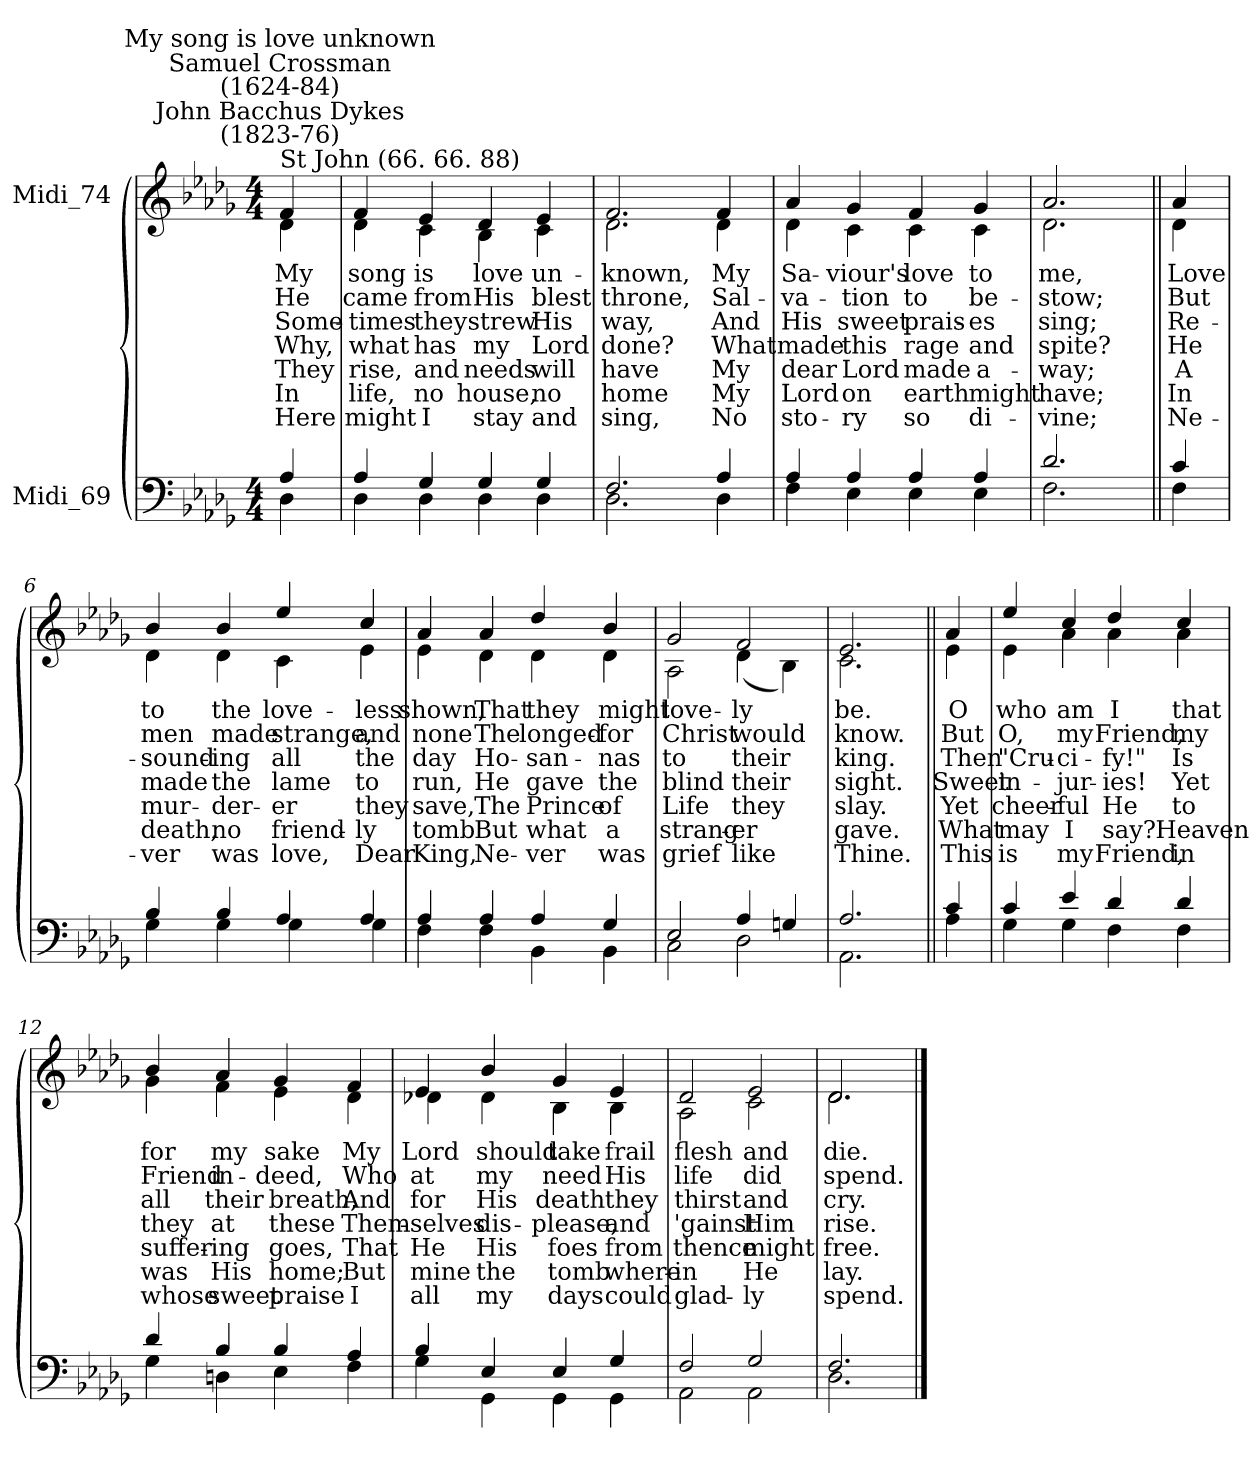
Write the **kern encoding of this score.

**kern	**kern	**text	**text	**text	**text	**text	**text	**text
*part2	*part1	*part1	*part1	*part1	*part1	*part1	*part1	*part1
*staff2	*staff1	*staff1	*staff1	*staff1	*staff1	*staff1	*staff1	*staff1
*I"Midi_69	*I"Midi_74	*	*	*	*	*	*	*
*clefF4	*clefG2	*	*	*	*	*	*	*
*k[b-e-a-d-g-]	*k[b-e-a-d-g-]	*	*	*	*	*	*	*
*D-:	*D-:	*	*	*	*	*	*	*
*M4/4	*M4/4	*	*	*	*	*	*	*
=	=	=	=	=	=	=	=	=
*^	*^	*	*	*	*	*	*	*
!	!	!LO:TX:a:t=St John (66. 66. 88)	!	!	!	!	!	!	!	!
!	!	!LO:TX:a:cj:t=John Bacchus Dykes\n(1823-76)	!	!	!	!	!	!	!	!
!	!	!LO:TX:a:cj:t=Samuel Crossman\n(1624-84)	!	!	!	!	!	!	!	!
!	!	!LO:TX:a:cj:t=My song is love unknown	!	!	!	!	!	!	!	!
!	!	!	!	!LO:LY:b	!LO:LY:b	!LO:LY:b	!LO:LY:b	!LO:LY:b	!LO:LY:b	!LO:LY:b
4A-/	4D-\	4f/	4d-\	My	He	Some-	-Why,	They	In	Here
=1	=1	=1	=1	=1	=1	=1	=1	=1	=1	=1
!	!	!	!	!LO:LY:b	!LO:LY:b	!LO:LY:b	!LO:LY:b	!LO:LY:b	!LO:LY:b	!LO:LY:b
4A-/	4D-\	4f/	4d-\	song	came	times	what	rise,	life,	might
!	!	!	!	!LO:LY:b	!LO:LY:b	!LO:LY:b	!LO:LY:b	!LO:LY:b	!LO:LY:b	!LO:LY:b
4G-/	4D-\	4e-/	4c\	is	from	they	has	and	no	I
!	!	!	!	!LO:LY:b	!LO:LY:b	!LO:LY:b	!LO:LY:b	!LO:LY:b	!LO:LY:b	!LO:LY:b
4G-/	4D-\	4d-/	4B-\	love	His	strew	my	needs	house,	stay
!	!	!	!	!LO:LY:b	!LO:LY:b	!LO:LY:b	!LO:LY:b	!LO:LY:b	!LO:LY:b	!LO:LY:b
4G-/	4D-\	4e-/	4c\	un-	-blest	His	Lord	will	no	and
=2	=2	=2	=2	=2	=2	=2	=2	=2	=2	=2
!	!	!	!	!LO:LY:b	!LO:LY:b	!LO:LY:b	!LO:LY:b	!LO:LY:b	!LO:LY:b	!LO:LY:b
2.F/	2.D-\	2.f/	2.d-\	known,	throne,	way,	done?	have	home	sing,
!	!	!	!	!LO:LY:b	!LO:LY:b	!LO:LY:b	!LO:LY:b	!LO:LY:b	!LO:LY:b	!LO:LY:b
4A-/	4D-\	4f/	4d-\	My	Sal-	-And	What	My	My	No
=3	=3	=3	=3	=3	=3	=3	=3	=3	=3	=3
!	!	!	!	!LO:LY:b	!LO:LY:b	!LO:LY:b	!LO:LY:b	!LO:LY:b	!LO:LY:b	!LO:LY:b
4A-/	4F\	4a-/	4d-\	Sa-	-va-	-His	made	dear	Lord	sto-
!	!	!	!	!LO:LY:b	!LO:LY:b	!LO:LY:b	!LO:LY:b	!LO:LY:b	!LO:LY:b	!LO:LY:b
4A-/	4E-\	4g-/	4c\	-viour's	tion	sweet	this	Lord	on	ry
!	!	!	!	!LO:LY:b	!LO:LY:b	!LO:LY:b	!LO:LY:b	!LO:LY:b	!LO:LY:b	!LO:LY:b
4A-/	4E-\	4f/	4c\	love	to	prais-	-rage	made	earth	so
!	!	!	!	!LO:LY:b	!LO:LY:b	!LO:LY:b	!LO:LY:b	!LO:LY:b	!LO:LY:b	!LO:LY:b
4A-/	4E-\	4g-/	4c\	to	be-	-es	and	a-	-might	di-
=4	=4	=4	=4	=4	=4	=4	=4	=4	=4	=4
!	!	!	!	!LO:LY:b	!LO:LY:b	!LO:LY:b	!LO:LY:b	!LO:LY:b	!LO:LY:b	!LO:LY:b
2.d-/	2.F\	2.a-/	2.d-\	-me,	stow;	sing;	spite?	way;	have;	vine;
=5||	=5||	=5||	=5||	=5||	=5||	=5||	=5||	=5||	=5||	=5||
!	!	!	!	!LO:LY:b	!LO:LY:b	!LO:LY:b	!LO:LY:b	!LO:LY:b	!LO:LY:b	!LO:LY:b
4c/	4F\	4a-/	4d-\	Love	But	Re-	-He	A	In	Ne-
!!LO:LB:g=z	!!
=6	=6	=6	=6	=6	=6	=6	=6	=6	=6	=6
!	!	!	!	!LO:LY:b	!LO:LY:b	!LO:LY:b	!LO:LY:b	!LO:LY:b	!LO:LY:b	!LO:LY:b
4B-/	4G-\	4b-/	4d-\	-to	men	sound-	-made	mur-	-death,	ver
!	!	!	!	!LO:LY:b	!LO:LY:b	!LO:LY:b	!LO:LY:b	!LO:LY:b	!LO:LY:b	!LO:LY:b
4B-/	4G-\	4b-/	4d-\	the	made	ing	the	der-	-no	was
!	!	!	!	!LO:LY:b	!LO:LY:b	!LO:LY:b	!LO:LY:b	!LO:LY:b	!LO:LY:b	!LO:LY:b
4A-/	4G-\	4ee-/	4c\	love-	-strange,	all	lame	er	friend-	-love,
!	!	!	!	!LO:LY:b	!LO:LY:b	!LO:LY:b	!LO:LY:b	!LO:LY:b	!LO:LY:b	!LO:LY:b
4A-/	4G-\	4cc/	4e-\	less	and	the	to	they	ly	Dear
=7	=7	=7	=7	=7	=7	=7	=7	=7	=7	=7
!	!	!	!	!LO:LY:b	!LO:LY:b	!LO:LY:b	!LO:LY:b	!LO:LY:b	!LO:LY:b	!LO:LY:b
4A-/	4F\	4a-/	4e-\	shown,	none	day	run,	save,	tomb	King,
!	!	!	!	!LO:LY:b	!LO:LY:b	!LO:LY:b	!LO:LY:b	!LO:LY:b	!LO:LY:b	!LO:LY:b
4A-/	4F\	4a-/	4d-\	That	The	Ho-	-He	The	But	Ne-
!	!	!	!	!LO:LY:b	!LO:LY:b	!LO:LY:b	!LO:LY:b	!LO:LY:b	!LO:LY:b	!LO:LY:b
4A-/	4BB-\	4dd-/	4d-\	-they	longed-	-san-	-gave	Prince	what	ver
!	!	!	!	!LO:LY:b	!LO:LY:b	!LO:LY:b	!LO:LY:b	!LO:LY:b	!LO:LY:b	!LO:LY:b
4G-/	4BB-\	4b-/	4d-\	might	for	nas	the	of	a	was
=8	=8	=8	=8	=8	=8	=8	=8	=8	=8	=8
!	!	!	!	!LO:LY:b	!LO:LY:b	!LO:LY:b	!LO:LY:b	!LO:LY:b	!LO:LY:b	!LO:LY:b
2E-/	2C\	2g-/	2A-\	love-	-Christ	to	blind	Life	strang-	-grief
!	!	!	!	!LO:LY:b	!LO:LY:b	!LO:LY:b	!LO:LY:b	!LO:LY:b	!LO:LY:b	!LO:LY:b
4A-/	2D-\	2f/	(<4d-\	ly	would	their	their	they	er	like
4Gn/	.	.	4B-\)	.	.	.	.	.	.	.
=9	=9	=9	=9	=9	=9	=9	=9	=9	=9	=9
!	!	!	!	!LO:LY:b	!LO:LY:b	!LO:LY:b	!LO:LY:b	!LO:LY:b	!LO:LY:b	!LO:LY:b
2.A-/	2.AA-\	2.e-/	2.c\	be.	know.	king.	sight.	slay.	gave.	Thine.
=10||	=10||	=10||	=10||	=10||	=10||	=10||	=10||	=10||	=10||	=10||
!	!	!	!	!LO:LY:b	!LO:LY:b	!LO:LY:b	!LO:LY:b	!LO:LY:b	!LO:LY:b	!LO:LY:b
4c/	4A-\	4a-/	4e-\	O	But	Then	Sweet	Yet	What	This
!!LO:LB:g=z	!!
=11	=11	=11	=11	=11	=11	=11	=11	=11	=11	=11
!	!	!	!	!LO:LY:b	!LO:LY:b	!LO:LY:b	!LO:LY:b	!LO:LY:b	!LO:LY:b	!LO:LY:b
4c/	4G-\	4ee-/	4e-\	who	O,	"Cru-	-in-	-cheer-	-may	is
!	!	!	!	!LO:LY:b	!LO:LY:b	!LO:LY:b	!LO:LY:b	!LO:LY:b	!LO:LY:b	!LO:LY:b
4e-/	4G-\	4cc/	4a-\	am	my	ci-	-jur-	-ful	I	my
!	!	!	!	!LO:LY:b	!LO:LY:b	!LO:LY:b	!LO:LY:b	!LO:LY:b	!LO:LY:b	!LO:LY:b
4d-/	4F\	4dd-/	4a-\	I	Friend,	fy!"	ies!	He	say?	Friend,
!	!	!	!	!LO:LY:b	!LO:LY:b	!LO:LY:b	!LO:LY:b	!LO:LY:b	!LO:LY:b	!LO:LY:b
4d-/	4F\	4cc/	4a-\	that	my	Is	Yet	to	Heaven	in
=12	=12	=12	=12	=12	=12	=12	=12	=12	=12	=12
!	!	!	!	!LO:LY:b	!LO:LY:b	!LO:LY:b	!LO:LY:b	!LO:LY:b	!LO:LY:b	!LO:LY:b
4d-/	4G-\	4b-/	4g-\	for	Friend	all	they	suffer-	-was	whose
!	!	!	!	!LO:LY:b	!LO:LY:b	!LO:LY:b	!LO:LY:b	!LO:LY:b	!LO:LY:b	!LO:LY:b
4B-/	4Dn\	4a-/	4f\	my	in-	-their	at	ing	His	sweet
!	!	!	!	!LO:LY:b	!LO:LY:b	!LO:LY:b	!LO:LY:b	!LO:LY:b	!LO:LY:b	!LO:LY:b
4B-/	4E-\	4g-/	4e-\	sake	deed,	breath,	these	goes,	home;	praise
!	!	!	!	!LO:LY:b	!LO:LY:b	!LO:LY:b	!LO:LY:b	!LO:LY:b	!LO:LY:b	!LO:LY:b
4A-/	4F\	4f/	4d-\	My	Who	And	Them-	-That	But	I
=13	=13	=13	=13	=13	=13	=13	=13	=13	=13	=13
!	!	!	!	!LO:LY:b	!LO:LY:b	!LO:LY:b	!LO:LY:b	!LO:LY:b	!LO:LY:b	!LO:LY:b
4B-/	4G-\	4e-/	4d-X\	Lord	at	for	selves	He	mine	all
!	!	!	!	!LO:LY:b	!LO:LY:b	!LO:LY:b	!LO:LY:b	!LO:LY:b	!LO:LY:b	!LO:LY:b
4E-/	4GG-\	4b-/	4d-\	should	my	His	dis-	-His	the	my
!	!	!	!	!LO:LY:b	!LO:LY:b	!LO:LY:b	!LO:LY:b	!LO:LY:b	!LO:LY:b	!LO:LY:b
4E-/	4GG-\	4g-/	4B-\	take	need	death	please,	foes	tomb	days
!	!	!	!	!LO:LY:b	!LO:LY:b	!LO:LY:b	!LO:LY:b	!LO:LY:b	!LO:LY:b	!LO:LY:b
4G-/	4GG-\	4e-/	4B-\	frail	His	they	and	from	where-	-could
=14	=14	=14	=14	=14	=14	=14	=14	=14	=14	=14
!	!	!	!	!LO:LY:b	!LO:LY:b	!LO:LY:b	!LO:LY:b	!LO:LY:b	!LO:LY:b	!LO:LY:b
2F/	2AA-\	2d-/	2A-\	flesh	life	thirst	'gainst	thence	in	glad-
!	!	!	!	!LO:LY:b	!LO:LY:b	!LO:LY:b	!LO:LY:b	!LO:LY:b	!LO:LY:b	!LO:LY:b
2G-/	2AA-\	2e-/	2c\	-and	did	and	Him	might	He	ly
=15	=15	=15	=15	=15	=15	=15	=15	=15	=15	=15
!	!	!	!	!LO:LY:b	!LO:LY:b	!LO:LY:b	!LO:LY:b	!LO:LY:b	!LO:LY:b	!LO:LY:b
2.F/	2.D-\	2.d-/	2.d-\	die.	spend.	cry.	rise.	free.	lay.	spend.
*v	*v	*	*	*	*	*	*	*	*	*
*	*v	*v	*	*	*	*	*	*	*
==	==	==	==	==	==	==	==	==
*-	*-	*-	*-	*-	*-	*-	*-	*-
